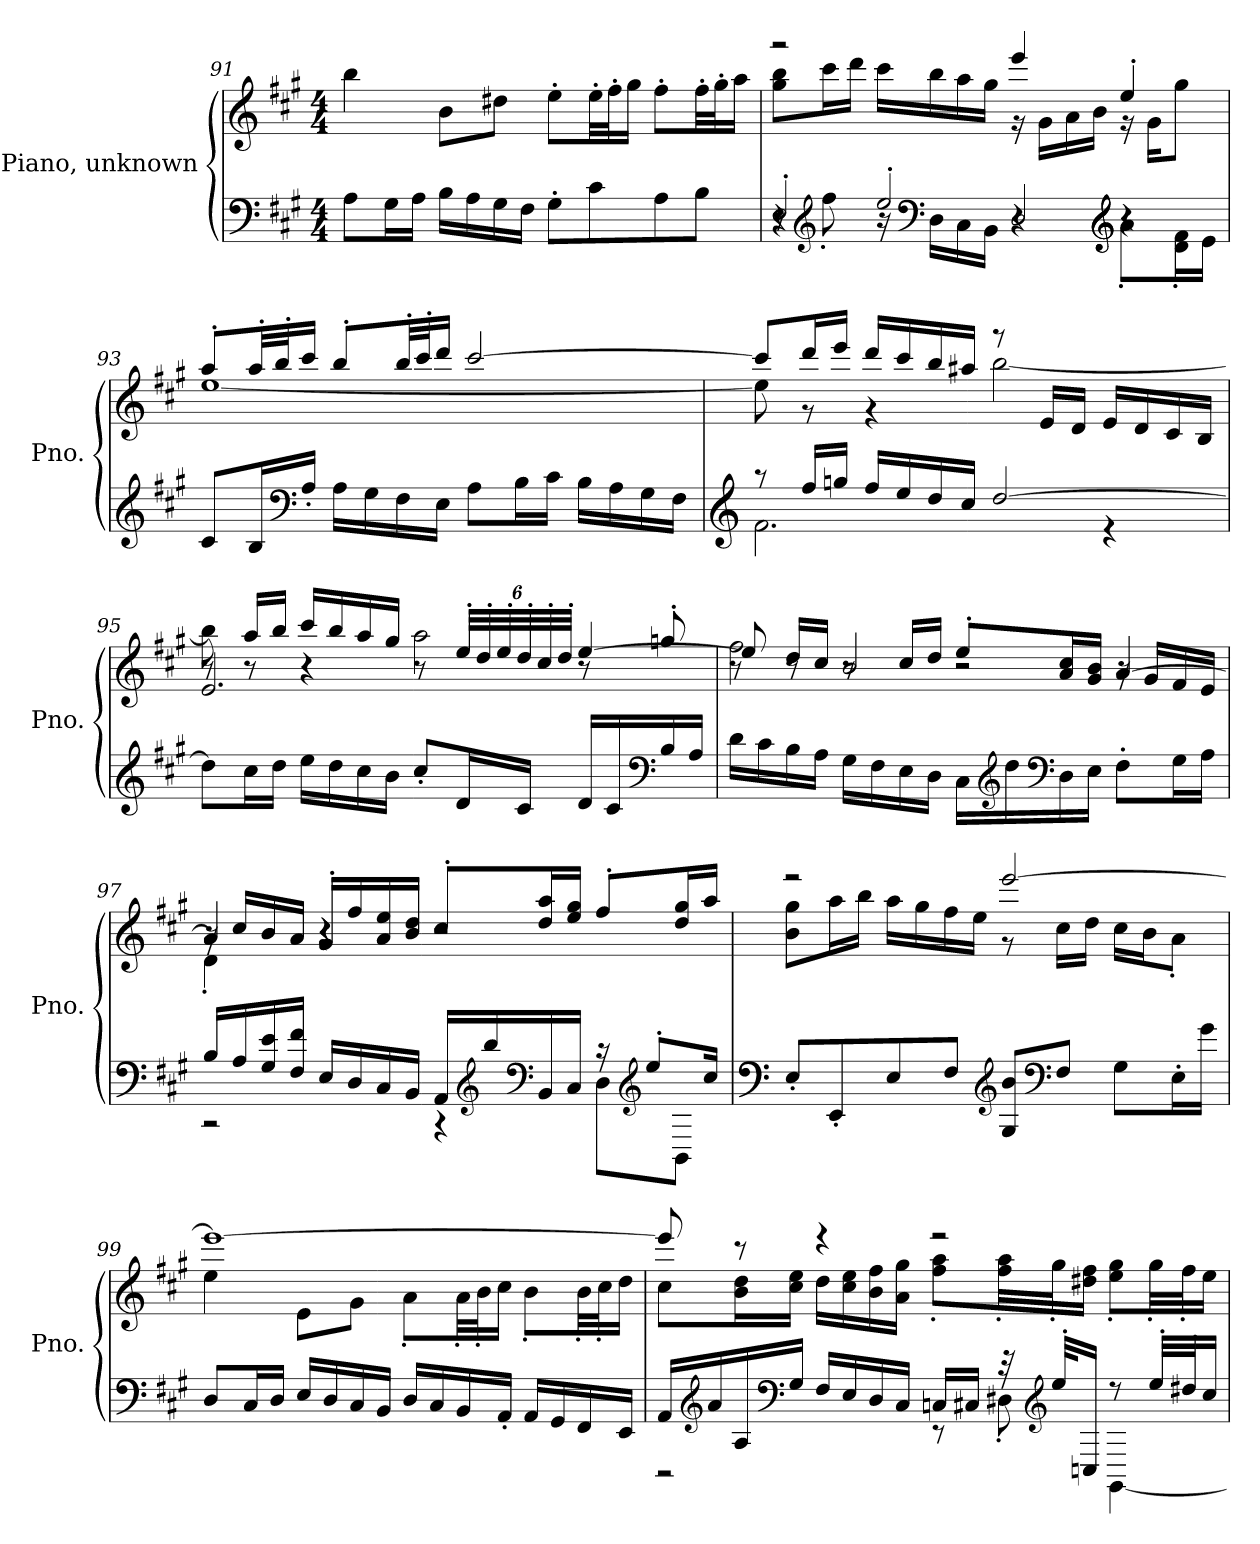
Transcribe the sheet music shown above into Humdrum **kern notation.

**kern	**kern
*part1	*part1
*staff2	*staff1
*I"Piano, unknown	*
*I'Pno.	*
*clefF4	*clefG2
*k[f#c#g#]	*k[f#c#g#]
*M4/4	*M4/4
=91	=91
8A\L	4bb\
16G#\L	.
16A\JJ	.
16B\LL	8b\L
16A\	.
16G#\	8dd#X\J
16F#\JJ	.
8G#'\L	8ee'\L
8c#\	32ee'\LL
.	32ff#'\J
.	16gg#\JJ
8A\	8ff#'\L
8B\J	32ff#'\LL
.	32gg#'\J
.	16aa\JJ
!!LO:LB:g=z
=92	=92
*^	*^
*	*^	*	*
4r	8r	2E'/	2r	8gg#\ 8bb\L
*clefG2	*	*	*	*
.	8ff#'\	.	.	16ccc#\L
.	.	.	.	16ddd\JJ
2ee'/	16r	.	.	16ccc#\LL
*clefF4	*	*	*	*
.	16D\LL	.	.	16bb\
.	16C#\	.	.	16aa\
.	16BB\JJ	.	.	16gg#\JJ
.	4r	2D/	4eee/	16r
.	.	.	.	16g#\LL
.	.	.	.	16a\
.	.	.	.	16b\JJ
*clefG2	*	*	*	*
4r	8a'\L	.	4ee'/	16r
.	.	.	.	16g#\KL
.	16d\' 16f#\'L	.	.	8gg#\J
.	16e\JJ	.	.	.
*v	*v	*v	*	*
=93	=93	=93
8c#/L	8aa'/L	[1ee
16B/L	32aa'/LL	.
.	32bb'/J	.
*clefF4	*	*
16A'/JJ	16ccc#/JJ	.
16A\LL	8bb'/L	.
16G#\	.	.
16F#\	32bb'/LL	.
.	32ccc#'/J	.
16E\JJ	16ddd/JJ	.
8A\L	[2ccc#/	.
16B\L	.	.
16c#\JJ	.	.
16B\LL	.	.
16A\	.	.
16G#\	.	.
16F#\JJ	.	.
!!LO:LB:g=z	!!
=94	=94	=94
*clefG2	*	*
*^	*	*
8r	2.f#\	8ccc#/L]	8ee\]
16ff#/LL	.	16ddd/L	8r
16ggn/JJ	.	16eee/JJ	.
16ff#/LL	.	16ddd/LL	4r
16ee/	.	16ccc#/	.
16dd/	.	16bb/	.
16cc#/JJ	.	16aa#X/JJ	.
[2dd/	.	8r	[2bb\
.	.	16e/LL	.
.	.	16d/JJ	.
.	4r	16e/LL	.
.	.	16d/	.
.	.	16c#/	.
.	.	16B/JJ	.
*v	*v	*	*
=95	=95	=95
*	*	*^
8dd\L]	8r	8bb\]	2.e/
16cc#\L	16aa/LL	8r	.
16dd\JJ	16bb/JJ	.	.
16ee\LL	16ccc#/LL	4r	.
16dd\	16bb/	.	.
16cc#\	16aa/	.	.
16b\JJ	16gg#/JJ	.	.
8cc#'/L	8r	2aa\	.
*	*Xbrackettup	*	*
16d/L	48ee'/LLL	.	.
.	48dd'/	.	.
.	48ee'/	.	.
16c#/JJ	48dd'/	.	.
.	48cc#'/	.	.
.	48dd'/JJJ	.	.
16d/LL	8r	.	[4ee/
16c#/	.	.	.
*clefF4	*	*	*
16B/	8ggn'/	.	.
16A/JJ	.	.	.
!!LO:PB:g=z	!!	!!
=96	=96	=96	=96
16d\LL	8r	2ff#\	8ee/]
16c#\	.	.	.
16B\	16dd/LL	.	8r
16A\JJ	16cc#/JJ	.	.
16G#\LL	8r	.	2b/
16F#\	.	.	.
16E\	16cc#/LL	.	.
16D\JJ	16dd/JJ	.	.
16C#\LL	8ee'/L	2r	.
*clefG2	*	*	*
16dd\	.	.	.
*clefF4	*	*	*
16D\	16a/ 16cc#/L	.	.
16E\JJ	16g#/ 16b/JJ	.	.
8F#'\L	16r	.	[4a/
.	16g#/LL	.	.
16G#\L	16f#/	.	.
16A\JJ	16e/JJ	.	.
=97	=97	=97	=97
*^	*	*	*
16B/LL	2r	16r	4d'\	4a/]
16A/	.	16cc#/LL	.	.
16G#/ 16e/	.	16b/	.	.
16F#/ 16f#/JJ	.	16a/JJ	.	.
16E/LL	.	16g#'/LL	4r	4r
16D/	.	16ff#/	.	.
16C#/	.	16a/ 16ee/	.	.
16BB/JJ	.	16b/ 16dd/JJ	.	.
16AA/LL	4r	8cc#'/L	2r	2r
*clefG2	*	*	*	*
16bb/	.	.	.	.
*clefF4	*	*	*	*
16BB/	.	16dd/ 16aa/L	.	.
16C#/JJ	.	16ee/ 16gg#/JJ	.	.
16r	8D\L	8ff#'/L	.	.
*clefG2	*	*	*	*
8ee'/L	.	.	.	.
.	8BB\J	16dd/ 16gg#/L	.	.
16cc#/Jk	.	16aa/JJ	.	.
*v	*v	*	*	*
*	*v	*v	*v
!!LO:LB:g=z
=98	=98
*clefF4	*
*	*^
8E'/L	2r	8b\ 8gg#\L
8EE'/	.	16aa\L
.	.	16bb\JJ
8E/	.	16aa\LL
.	.	16gg#\
8F#/J	.	16ff#\
.	.	16ee\JJ
*clefG2	*	*
8G#/ 8b/L	[2eee/	8r
*clefF4	*	*
8F#/J	.	16cc#\LL
.	.	16dd\JJ
8G#\L	.	16cc#\LL
.	.	16b\J
16E'\L	.	8a'\J
16g#\JJ	.	.
=99	=99	=99
8D/L	1eee_	4ee\
16C#/L	.	.
16D/JJ	.	.
16E/LL	.	8e\L
16D/	.	.
16C#/	.	8g#\J
16BB/JJ	.	.
16D/LL	.	8a'\L
16C#/	.	.
16BB/	.	32a'\LL
.	.	32b'\J
16AA'/JJ	.	16cc#\JJ
16AA/LL	.	8b'\L
16GG#/	.	.
16FF#/	.	32b'\LL
.	.	32cc#'\J
16EE/JJ	.	16dd\JJ
!!LO:LB:g=z	!!
=100	=100	=100
*^	*	*
16AA/LL	2r	8eee/]	8cc#\L
*clefG2	*	*	*
16a/	.	.	.
16A/	.	8r	16b\ 16dd\L
*clefF4	*	*	*
16G#/JJ	.	.	16cc#\ 16ee\JJ
16F#/LL	.	4r	16dd\LL
16E/	.	.	16cc#\ 16ee\
16D/	.	.	16b\ 16ff#\
16C#/JJ	.	.	16a\ 16gg#\JJ
16Cn/LL	8r	2r	8ff#\' 8aa\'L
16C#X/JJ	.	.	.
32r	8D#X'\	.	32ff#\' 32aa\'LL
*clefG2	*	*	*
32ee'/KLL	.	.	32gg#'\J
16Cn/JJ	.	.	16dd#X\ 16ff#\JJ
8r	[4GG#\	.	8ee\' 8gg#\'L
32ee'/LLL	.	.	32gg#'\LL
32dd#X'/J	.	.	32ff#'\J
16cc#/JJ	.	.	16ee\JJ
*v	*v	*	*
*	*v	*v
=	=
*-	*-
